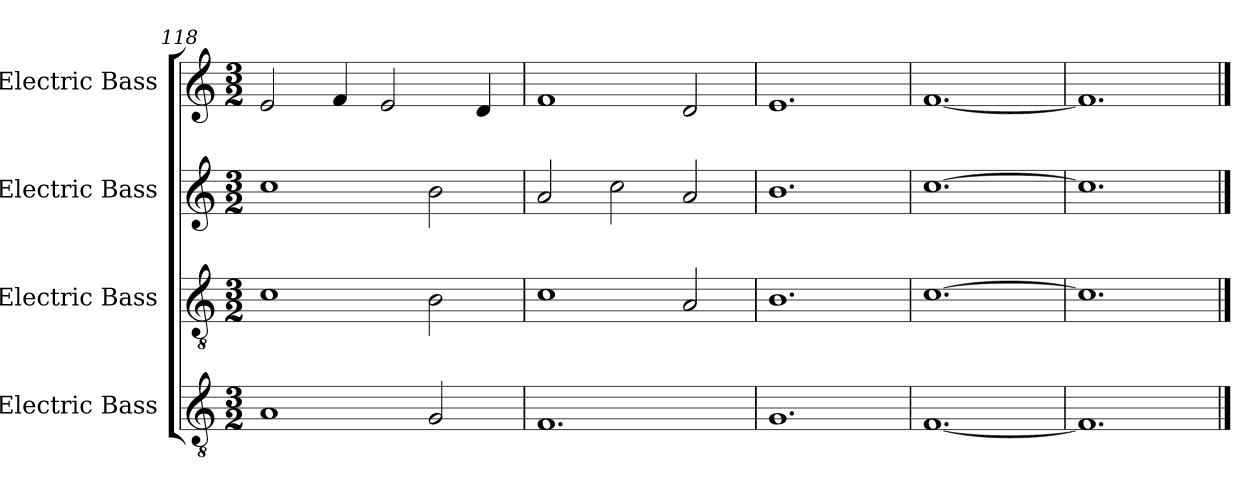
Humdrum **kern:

**kern	**kern	**kern	**kern
*part4	*part3	*part2	*part1
*staff4	*staff3	*staff2	*staff1
*I"Electric Bass	*I"Electric Bass	*I"Electric Bass	*I"Electric Bass
*I'Elec b	*I'Elec b	*I'Elec b	*I'Elec b
*clefGv2	*clefGv2	*clefG2	*clefG2
*M3/2	*M3/2	*M3/2	*M3/2
=118	=118	=118	=118
1A	1c	1cc	2e/
.	.	.	4f/
.	.	.	2e/
2G/	2B\	2b\	.
.	.	.	4d/
=119	=119	=119	=119
1.F	1c	2a/	1f
.	.	2cc\	.
.	2A/	2a/	2d/
=120	=120	=120	=120
1.G	1.B	1.b	1.e
=121	=121	=121	=121
[1.F	[1.c	[1.cc	[1.f
=122	=122	=122	=122
1.F]	1.c]	1.cc]	1.f]
==	==	==	==
*-	*-	*-	*-
